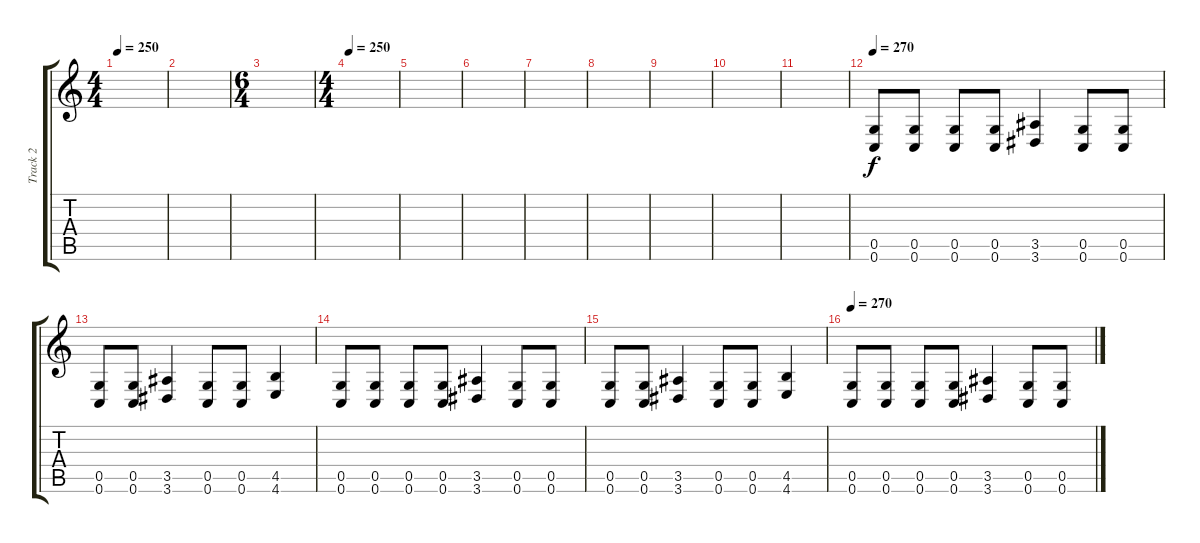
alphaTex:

\track ("Track 2" "Track 2") {instrument distortionguitar}
\staff {score tabs}
\tuning (D4 A3 F3 C3 G2 C2) {hide}
\ts (4 4)
\tempo 250
\clef g2
\ks c
|
|
\ts (6 4)
|
\ts (4 4)
\tempo 250
|
|
|
|
|
|
|
|
\tempo 270
(0.5 0.6).8 (0.5 0.6).8 (0.5 0.6).8 (0.5 0.6).8 (3.5 3.6).4 (0.5 0.6).8 (0.5 0.6).8 |
(0.5 0.6).8 (0.5 0.6).8 (3.5 3.6).4 (0.5 0.6).8 (0.5 0.6).8 (4.5 4.6).4 |
(0.5 0.6).8 (0.5 0.6).8 (0.5 0.6).8 (0.5 0.6).8 (3.5 3.6).4 (0.5 0.6).8 (0.5 0.6).8 |
(0.5 0.6).8 (0.5 0.6).8 (3.5 3.6).4 (0.5 0.6).8 (0.5 0.6).8 (4.5 4.6).4 |
\tempo 270
(0.5 0.6).8 (0.5 0.6).8 (0.5 0.6).8 (0.5 0.6).8 (3.5 3.6).4 (0.5 0.6).8 (0.5 0.6).8
